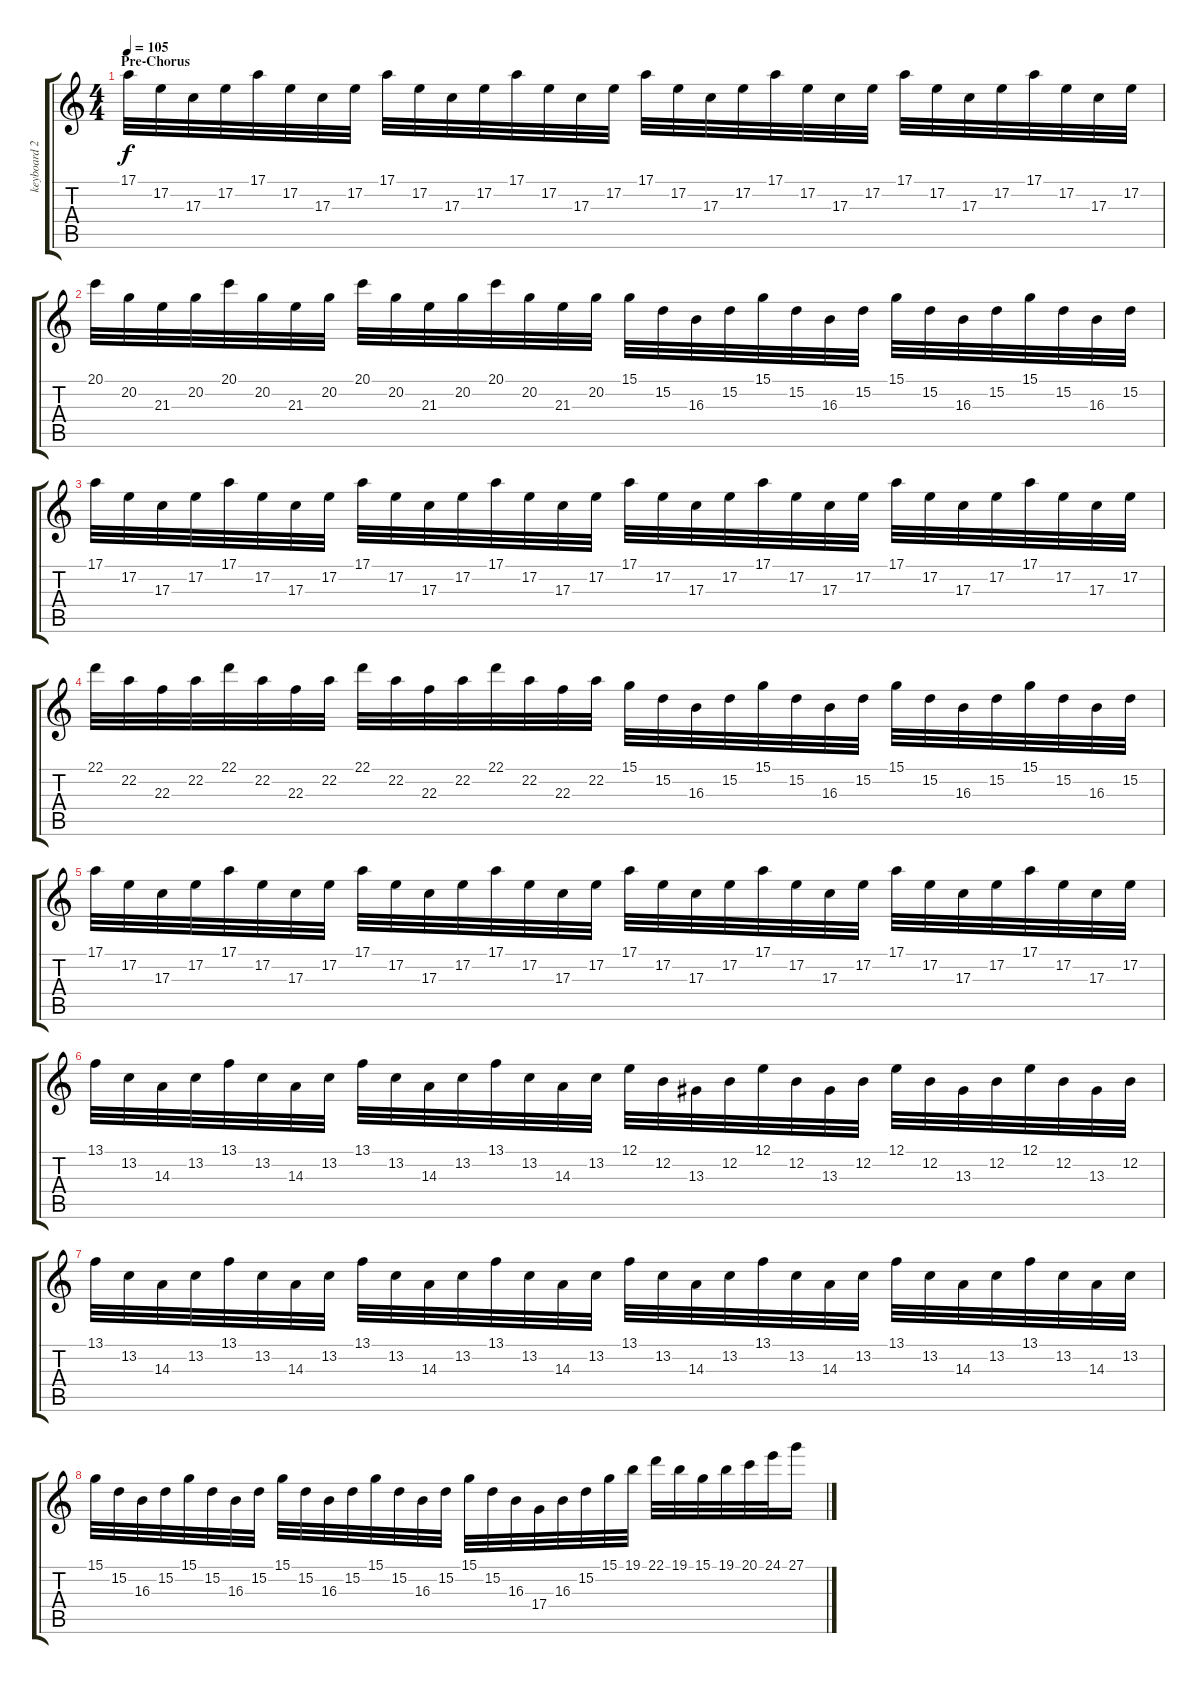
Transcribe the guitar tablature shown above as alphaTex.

\track ("keyboard 2" "keyboard 2") {instrument electricgrandpiano}
\staff {score tabs}
\tuning (E4 B3 G3 D3 A2 E2) {hide}
\ts (4 4)
\section ("" "Pre-Chorus")
\tempo 105
\clef g2
\ks c
17.1.32{dy f} 17.2.32 17.3.32 17.2.32 17.1.32 17.2.32 17.3.32 17.2.32 17.1.32 17.2.32 17.3.32 17.2.32 17.1.32 17.2.32 17.3.32 17.2.32 17.1.32 17.2.32 17.3.32 17.2.32 17.1.32 17.2.32 17.3.32 17.2.32 17.1.32 17.2.32 17.3.32 17.2.32 17.1.32 17.2.32 17.3.32 17.2.32 |
20.1.32 20.2.32 21.3.32 20.2.32 20.1.32 20.2.32 21.3.32 20.2.32 20.1.32 20.2.32 21.3.32 20.2.32 20.1.32 20.2.32 21.3.32 20.2.32 15.1.32 15.2.32 16.3.32 15.2.32 15.1.32 15.2.32 16.3.32 15.2.32 15.1.32 15.2.32 16.3.32 15.2.32 15.1.32 15.2.32 16.3.32 15.2.32 |
17.1.32 17.2.32 17.3.32 17.2.32 17.1.32 17.2.32 17.3.32 17.2.32 17.1.32 17.2.32 17.3.32 17.2.32 17.1.32 17.2.32 17.3.32 17.2.32 17.1.32 17.2.32 17.3.32 17.2.32 17.1.32 17.2.32 17.3.32 17.2.32 17.1.32 17.2.32 17.3.32 17.2.32 17.1.32 17.2.32 17.3.32 17.2.32 |
22.1.32 22.2.32 22.3.32 22.2.32 22.1.32 22.2.32 22.3.32 22.2.32 22.1.32 22.2.32 22.3.32 22.2.32 22.1.32 22.2.32 22.3.32 22.2.32 15.1.32 15.2.32 16.3.32 15.2.32 15.1.32 15.2.32 16.3.32 15.2.32 15.1.32 15.2.32 16.3.32 15.2.32 15.1.32 15.2.32 16.3.32 15.2.32 |
17.1.32 17.2.32 17.3.32 17.2.32 17.1.32 17.2.32 17.3.32 17.2.32 17.1.32 17.2.32 17.3.32 17.2.32 17.1.32 17.2.32 17.3.32 17.2.32 17.1.32 17.2.32 17.3.32 17.2.32 17.1.32 17.2.32 17.3.32 17.2.32 17.1.32 17.2.32 17.3.32 17.2.32 17.1.32 17.2.32 17.3.32 17.2.32 |
13.1.32 13.2.32 14.3.32 13.2.32 13.1.32 13.2.32 14.3.32 13.2.32 13.1.32 13.2.32 14.3.32 13.2.32 13.1.32 13.2.32 14.3.32 13.2.32 12.1.32 12.2.32 13.3.32 12.2.32 12.1.32 12.2.32 13.3.32 12.2.32 12.1.32 12.2.32 13.3.32 12.2.32 12.1.32 12.2.32 13.3.32 12.2.32 |
13.1.32 13.2.32 14.3.32 13.2.32 13.1.32 13.2.32 14.3.32 13.2.32 13.1.32 13.2.32 14.3.32 13.2.32 13.1.32 13.2.32 14.3.32 13.2.32 13.1.32 13.2.32 14.3.32 13.2.32 13.1.32 13.2.32 14.3.32 13.2.32 13.1.32 13.2.32 14.3.32 13.2.32 13.1.32 13.2.32 14.3.32 13.2.32 |
15.1.32 15.2.32 16.3.32 15.2.32 15.1.32 15.2.32 16.3.32 15.2.32 15.1.32 15.2.32 16.3.32 15.2.32 15.1.32 15.2.32 16.3.32 15.2.32 15.1.32 15.2.32 16.3.32 17.4.32 16.3.32 15.2.32 15.1.32 19.1.32 22.1.32 19.1.32 15.1.32 19.1.32 20.1.32 24.1.32 27.1.16
